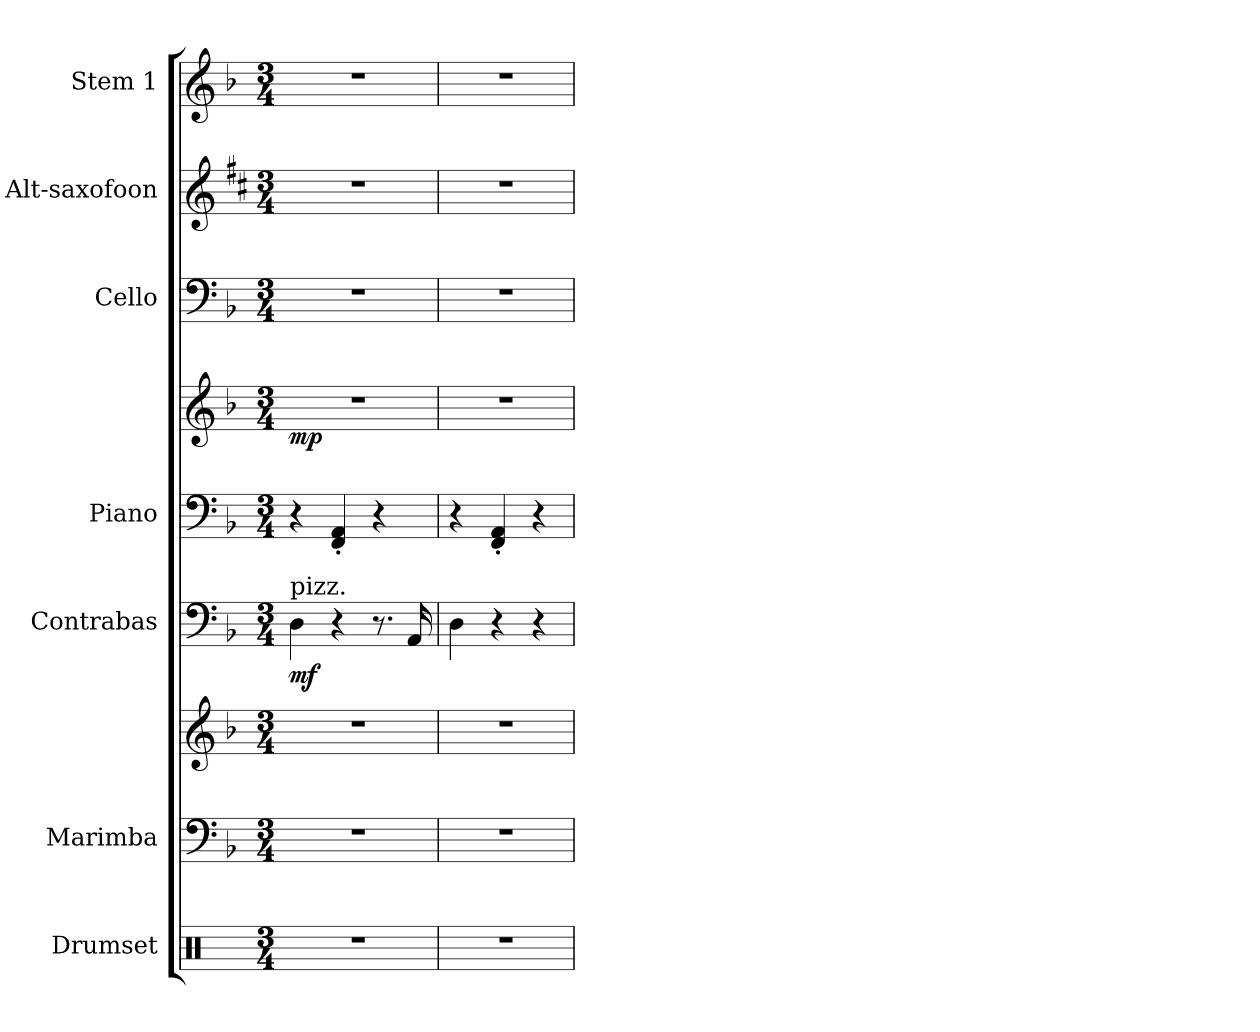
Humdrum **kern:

**kern	**kern	**kern	**kern	**dynam	**kern	**kern	**dynam	**kern	**kern	**kern
*part7	*part6	*part6	*part5	*part5	*part4	*part4	*part4	*part3	*part2	*part1
*staff9	*staff8	*staff7	*staff6	*staff6	*staff5	*staff4	*staff4/5	*staff3	*staff2	*staff1
*I"Drumset	*I"Marimba	*	*I"Contrabas	*	*I"Piano	*	*	*I"Cello	*I"Alt-saxofoon	*I"Stem 1
*I'D. set	*I'Mrm.	*	*I'Ca. Bs.	*	*I'Pno.	*	*	*	*I'A. Sax.	*I'Stm. 1
*clefX	*clefF4	*clefG2	*clefF4	*	*clefF4	*clefG2	*	*clefF4	*clefG2	*clefG2
*	*	*	*ITrd7c12	*	*	*	*	*	*ITrd5c9	*
*k[]	*k[b-]	*k[b-]	*k[b-]	*	*k[b-]	*k[b-]	*	*k[b-]	*k[b-]	*k[b-]
*M3/4	*M3/4	*M3/4	*M3/4	*	*M3/4	*M3/4	*	*M3/4	*M3/4	*M3/4
*MM92	*MM92	*MM92	*MM92	*	*MM92	*MM92	*	*MM92	*MM92	*MM92
=1	=1	=1	=1	=1	=1	=1	=1	=1	=1	=1
!	!	!	!LO:TX:a:t=pizz.	!	!	!	!	!	!	!
!	!	!	!	!LO:DY:b	!	!	!LO:DY:b	!	!	!
2.r	2.r	2.r	4DD\	mf	4r	2.r	mp	2.r	2.r	2.r
.	.	.	4r	.	4FF/' 4AA/'	.	.	.	.	.
.	.	.	8.r	.	4r	.	.	.	.	.
.	.	.	16AAA/	.	.	.	.	.	.	.
=2	=2	=2	=2	=2	=2	=2	=2	=2	=2	=2
2.r	2.r	2.r	4DD\	.	4r	2.r	.	2.r	2.r	2.r
.	.	.	4r	.	4FF/' 4AA/'	.	.	.	.	.
.	.	.	4r	.	4r	.	.	.	.	.
=	=	=	=	=	=	=	=	=	=	=
*-	*-	*-	*-	*-	*-	*-	*-	*-	*-	*-
